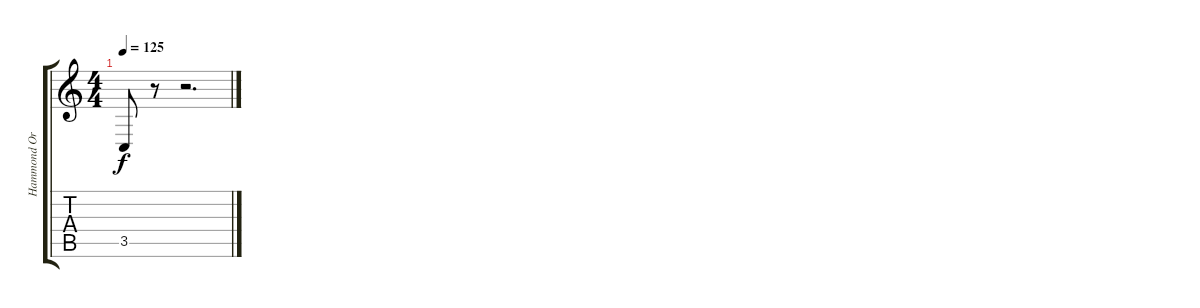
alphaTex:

\track ("Hammond Organ" "Hammond Or") {instrument drawbarorgan}
\staff {score tabs}
\tuning (E4 B3 G3 D3 A2 E2) {hide}
\ts (4 4)
\tempo 125
\clef g2
\ks c
3.5.8{dy f} r.8 r.2{d}
